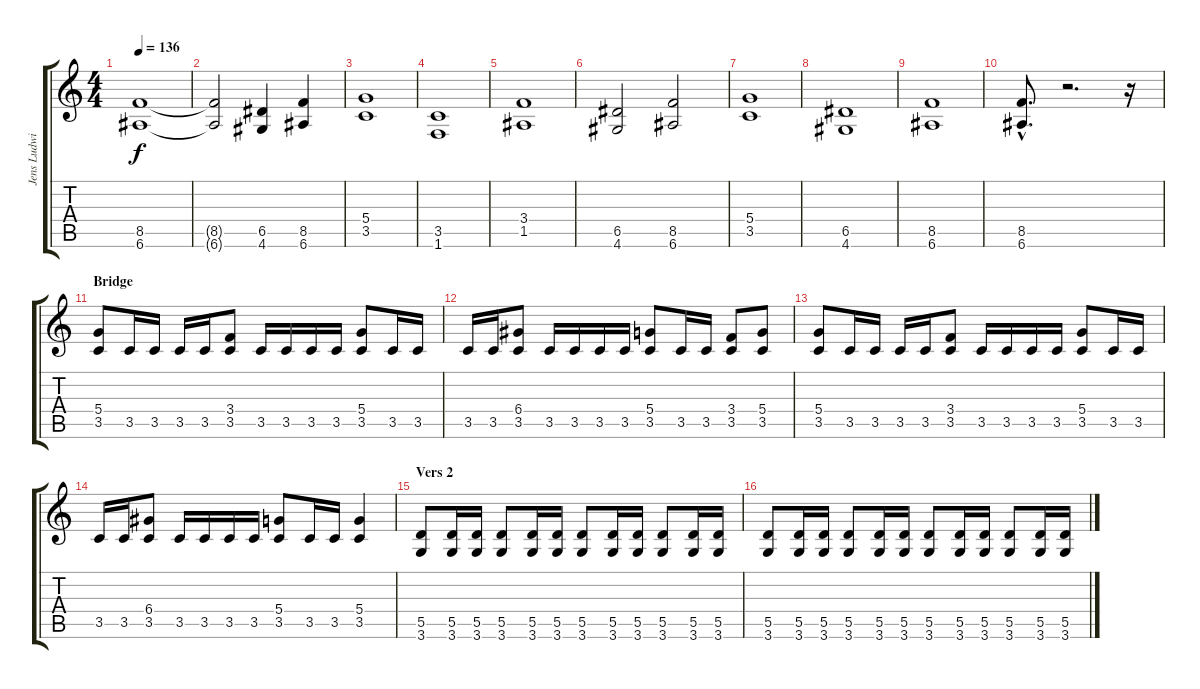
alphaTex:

\track ("Jens Ludwig" "Jens Ludwi") {instrument distortionguitar}
\staff {score tabs}
\tuning (E4 B3 G3 D3 A2 E2) {hide}
\ts (4 4)
\tempo 136
\clef g2
\ks c
(8.5 6.6).1{dy f} |
(8.5{t} 6.6{t}).2 (6.5 4.6).4 (8.5 6.6).4 |
(5.4 3.5).1 |
(3.5 1.6).1 |
(3.4 1.5).1 |
(6.5 4.6).2 (8.5 6.6).2 |
(5.4 3.5).1 |
(6.5 4.6).1 |
(8.5 6.6).1 |
(8.5{hac} 6.6{hac}).8{d} r.2{d} r.16 |
\section ("" "Bridge")
(5.4 3.5).8 3.5.16 3.5.16 3.5.16 3.5.16 (3.4 3.5).8 3.5.16 3.5.16 3.5.16 3.5.16 (5.4 3.5).8 3.5.16 3.5.16 |
3.5.16 3.5.16 (6.4 3.5).8 3.5.16 3.5.16 3.5.16 3.5.16 (5.4 3.5).8 3.5.16 3.5.16 (3.4 3.5).8 (5.4 3.5).8 |
(5.4 3.5).8 3.5.16 3.5.16 3.5.16 3.5.16 (3.4 3.5).8 3.5.16 3.5.16 3.5.16 3.5.16 (5.4 3.5).8 3.5.16 3.5.16 |
3.5.16 3.5.16 (6.4 3.5).8 3.5.16 3.5.16 3.5.16 3.5.16 (5.4 3.5).8 3.5.16 3.5.16 (5.4 3.5).4 |
\section ("" "Vers 2")
(5.5 3.6).8 (5.5 3.6).16 (5.5 3.6).16 (5.5 3.6).8 (5.5 3.6).16 (5.5 3.6).16 (5.5 3.6).8 (5.5 3.6).16 (5.5 3.6).16 (5.5 3.6).8 (5.5 3.6).16 (5.5 3.6).16 |
(5.5 3.6).8 (5.5 3.6).16 (5.5 3.6).16 (5.5 3.6).8 (5.5 3.6).16 (5.5 3.6).16 (5.5 3.6).8 (5.5 3.6).16 (5.5 3.6).16 (5.5 3.6).8 (5.5 3.6).16 (5.5 3.6).16
